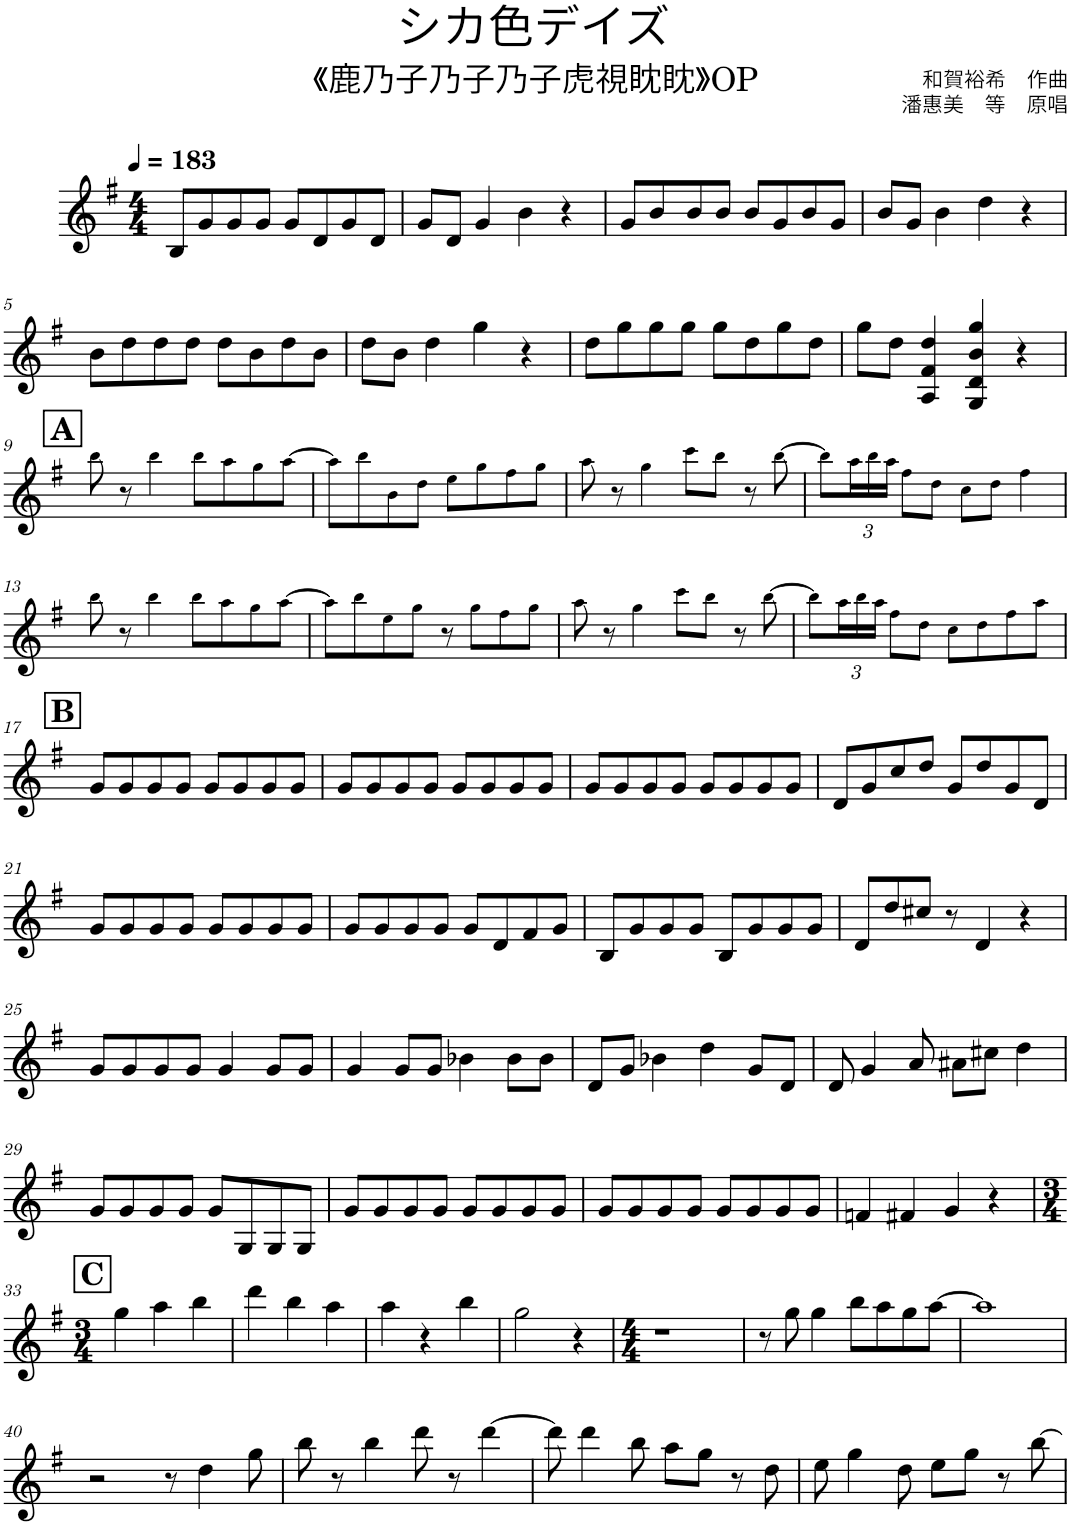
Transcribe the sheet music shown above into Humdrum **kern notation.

**kern
*part1
*staff1
*I"Piano
*I'Pno.
*clefG2
*k[f#]
*M4/4
*MM183
=1
8B/L
8g/
8g/
8g/J
8g/L
8d/
8g/
8d/J
=2
8g/L
8d/J
4g/
4b\
4r
=3
8g/L
8b/
8b/
8b/J
8b/L
8g/
8b/
8g/J
=4
8b/L
8g/J
4b\
4dd\
4r
!!LO:LB:g=z
=5
8b\L
8dd\
8dd\
8dd\J
8dd\L
8b\
8dd\
8b\J
=6
8dd\L
8b\J
4dd\
4gg\
4r
=7
8dd\L
8gg\
8gg\
8gg\J
8gg\L
8dd\
8gg\
8dd\J
=8
8gg\L
8dd\J
4A/ 4f#/ 4dd/
4G/ 4d/ 4b/ 4gg/
4r
!!LO:LB:g=z
!!LO:REH:place=s1:a:B:cj:fs=14:t=A
=9
8bb!\
8r
4bb!\
8bb!\L
8aa!\
8gg!\
[8aa!\J
=10
8aa!\L]
8bb!\
8b!\
8dd!\J
8ee!\L
8gg!\
8ff#!\
8gg!\J
=11
8aa!\
8r
4gg!\
8ccc!\L
8bb!\J
8r
[8bb!\
=12
8bb!\L]
*Xbrackettup
24aa!\L
24bb!\
24aa!\JJ
8ff#!\L
8dd!\J
8cc!\L
8dd!\J
4ff#!\
!!LO:LB:g=z
=13
8bb!\
8r
4bb!\
8bb!\L
8aa!\
8gg!\
[8aa!\J
=14
8aa!\L]
8bb!\
8ee!\
8gg!\J
8r
8gg!\L
8ff#!\
8gg!\J
=15
8aa!\
8r
4gg!\
8ccc!\L
8bb!\J
8r
[8bb!\
=16
8bb!\L]
24aa!\L
24bb!\
24aa!\JJ
8ff#!\L
8dd!\J
8cc!\L
8dd!\
8ff#!\
8aa!\J
!!LO:LB:g=z
!!LO:REH:place=s1:a:B:cj:fs=14:t=B
=17
8g/L
8g/
8g/
8g/J
8g/L
8g/
8g/
8g/J
=18
8g/L
8g/
8g/
8g/J
8g/L
8g/
8g/
8g/J
=19
8g/L
8g/
8g/
8g/J
8g/L
8g/
8g/
8g/J
=20
8d/L
8g/
8cc/
8dd/J
8g/L
8dd/
8g/
8d/J
!!LO:LB:g=z
=21
8g/L
8g/
8g/
8g/J
8g/L
8g/
8g/
8g/J
=22
8g/L
8g/
8g/
8g/J
8g/L
8d/
8f#/
8g/J
=23
8B/L
8g/
8g/
8g/J
8B/L
8g/
8g/
8g/J
=24
8d/L
8dd/
8cc#X/J
8r
4d/
4r
!!LO:LB:g=z
=25
8g/L
8g/
8g/
8g/J
4g/
8g/L
8g/J
=26
4g/
8g/L
8g/J
4b-X\
8b-\L
8b-\J
=27
8d/L
8g/J
4b-X\
4dd\
8g/L
8d/J
=28
8d/
4g/
8a/
8a#X\L
8cc#X\J
4dd\
!!LO:LB:g=z
=29
8g/L
8g/
8g/
8g/J
8g/L
8G/
8G/
8G/J
=30
8g/L
8g/
8g/
8g/J
8g/L
8g/
8g/
8g/J
=31
8g/L
8g/
8g/
8g/J
8g/L
8g/
8g/
8g/J
=32
4fn/
4f#X/
4g/
4r
!!LO:LB:g=z
!!LO:REH:place=s1:a:B:cj:fs=14:t=C
=33
*M3/4
4gg\
4aa\
4bb\
=34
4ddd\
4bb\
4aa\
=35
4aa\
4r
4bb\
=36
2gg\
4r
=37
*M4/4
1r
=38
8r
8gg\
4gg\
8bb\L
8aa\
8gg\
[8aa\J
=39
1aa]
!!LO:LB:g=z
=40
2r
8r
4dd\
8gg\
=41
8bb\
8r
4bb\
8ddd\
8r
[4ddd\
=42
8ddd\]
4ddd\
8bb\
8aa\L
8gg\J
8r
8dd\
=43
8ee\
4gg\
8dd\
8ee\L
8gg\J
8r
[8bb\
=
*-
